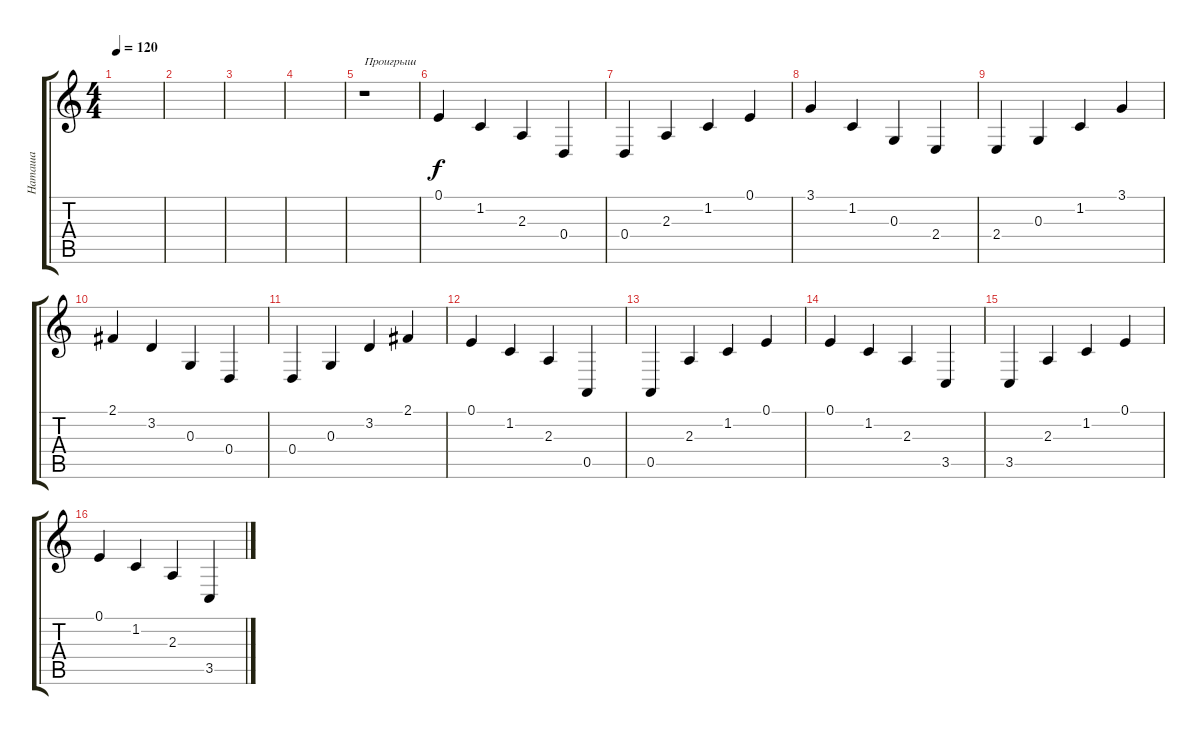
\track ("Наташа" "Наташа") {instrument lead2sawtooth}
\staff {score tabs}
\tuning (E4 B3 G3 D3 A2 E2) {hide}
\ts (4 4)
\tempo 120
\clef g2
\ks c
|
|
|
|
r.1{txt "Проигрыш"} |
0.1.4 1.2.4 2.3.4 0.4.4 |
0.4.4 2.3.4 1.2.4 0.1.4 |
3.1.4 1.2.4 0.3.4 2.4.4 |
2.4.4 0.3.4 1.2.4 3.1.4 |
2.1.4 3.2.4 0.3.4 0.4.4 |
0.4.4 0.3.4 3.2.4 2.1.4 |
0.1.4 1.2.4 2.3.4 0.5.4 |
0.5.4 2.3.4 1.2.4 0.1.4 |
0.1.4 1.2.4 2.3.4 3.5.4 |
3.5.4 2.3.4 1.2.4 0.1.4 |
0.1.4 1.2.4 2.3.4 3.5.4
